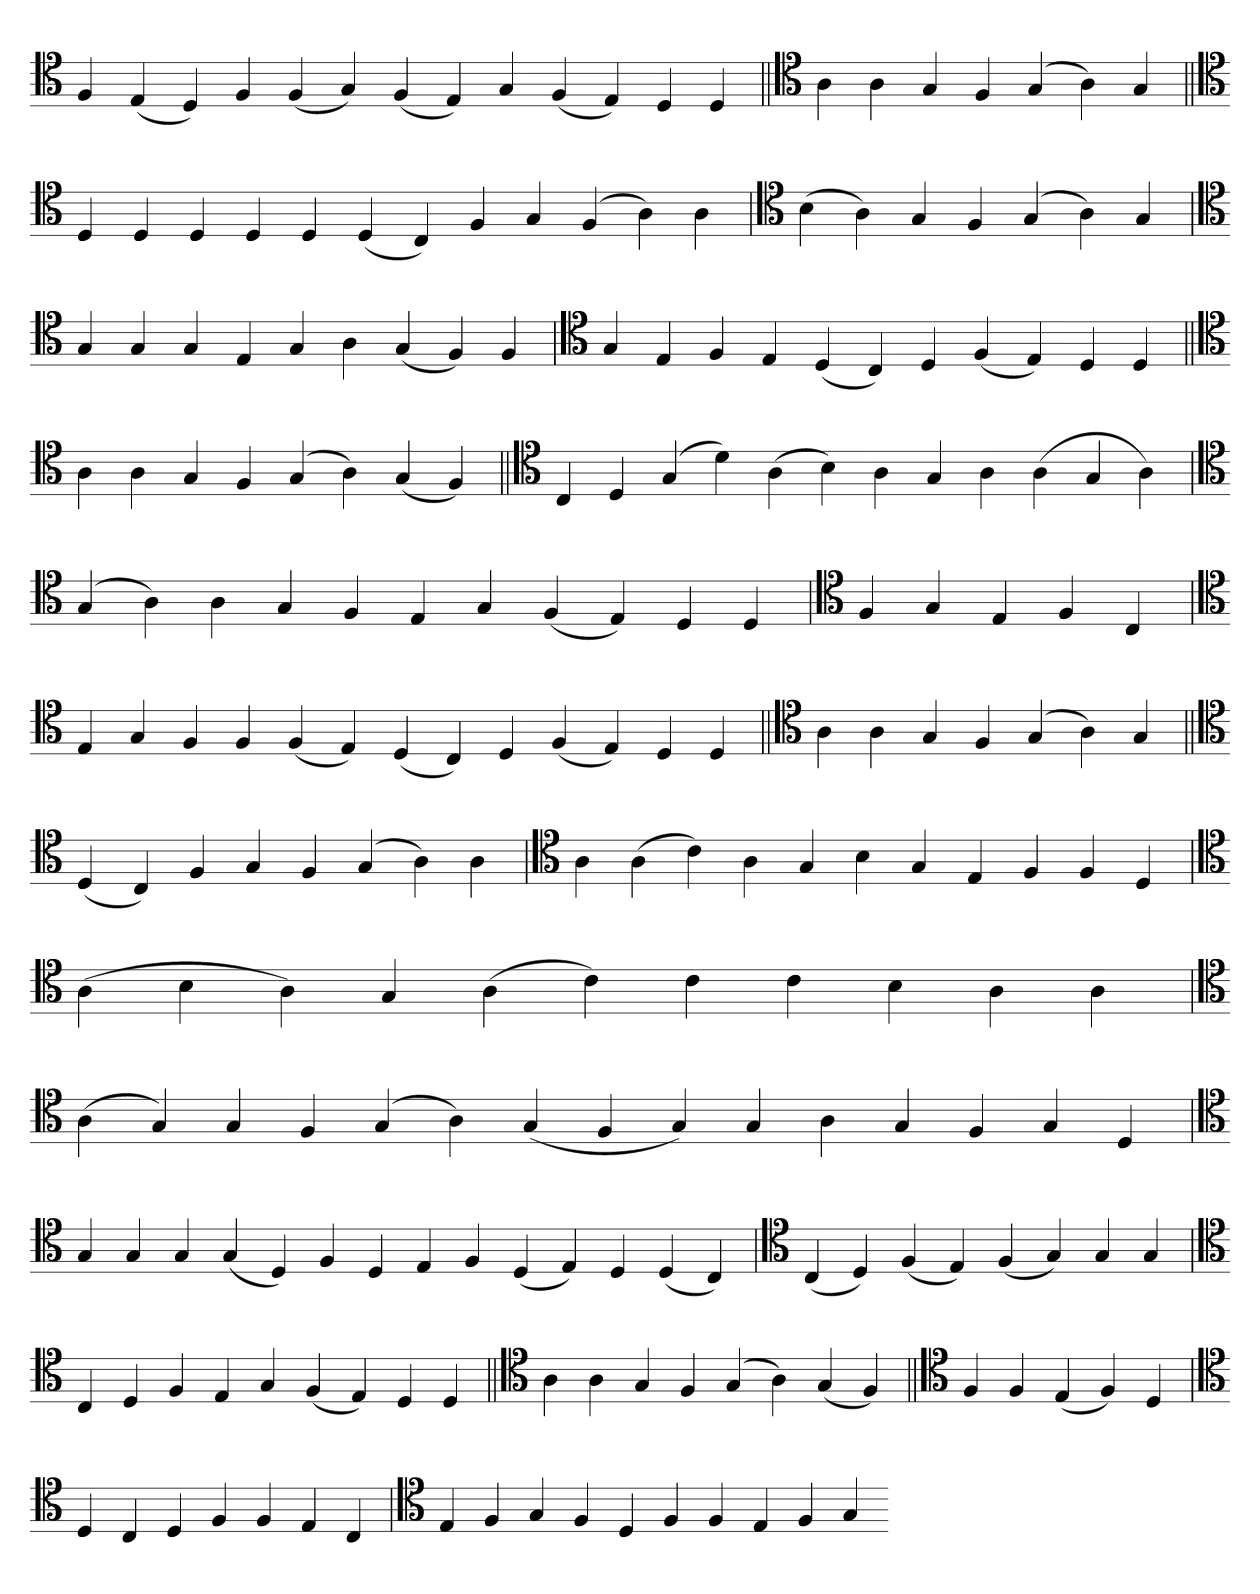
**kern
*part1
*staff1
*clefC4
=
4F
(4E
4D)
4F
(4F
4G)
(4F
4E)
4G
(4F
4E)
4D
4D
=||
*clefC4
4A
4A
4G
4F
(4G
4A)
4G
=||
*clefC4
4D
4D
4D
4D
4D
(4D
4C)
4F
4G
(4F
4A)
4A
=`
*clefC4
(4B
4A)
4G
4F
(4G
4A)
4G
='
*clefC4
4G
4G
4G
4E
4G
4A
(4G
4F)
4F
=`
*clefC4
4G
4E
4F
4E
(4D
4C)
4D
(4F
4E)
4D
4D
=||
*clefC4
4A
4A
4G
4F
(4G
4A)
(4G
4F)
=||
*clefC4
4C
4D
(4G
4d)
(4A
4B)
4A
4G
4A
(4A
4G
4A)
=`
*clefC4
(4G
4A)
4A
4G
4F
4E
4G
(4F
4E)
4D
4D
=
*clefC4
4F
4G
4E
4F
4C
=`
*clefC4
4E
4G
4F
4F
(4F
4E)
(4D
4C)
4D
(4F
4E)
4D
4D
=||
*clefC4
4A
4A
4G
4F
(4G
4A)
4G
=||
*clefC4
(4D
4C)
4F
4G
4F
(4G
4A)
4A
=`
*clefC4
4A
(4A
4c)
4A
4G
4B
4G
4E
4F
4F
4D
='
*clefC4
(4A
4B
4A)
4G
(4A
4c)
4c
4c
4B
4A
4A
='
*clefC4
(4A
4G)
4G
4F
(4G
4A)
(4G
4F
4G)
4G
4A
4G
4F
4G
4D
=
*clefC4
4G
4G
4G
(4G
4D)
4F
4D
4E
4F
(4D
4E)
4D
(4D
4C)
='
*clefC4
(4C
4D)
(4F
4E)
(4F
4G)
4G
4G
=`
*clefC4
4C
4D
4F
4E
4G
(4F
4E)
4D
4D
=||
*clefC4
4A
4A
4G
4F
(4G
4A)
(4G
4F)
=||
*clefC4
4F
4F
(4E
4F)
4D
=`
*clefC4
4D
4C
4D
4F
4F
4E
4C
='
*clefC4
4E
4F
4G
4F
4D
4F
4F
4E
4F
4G
=-
*-
